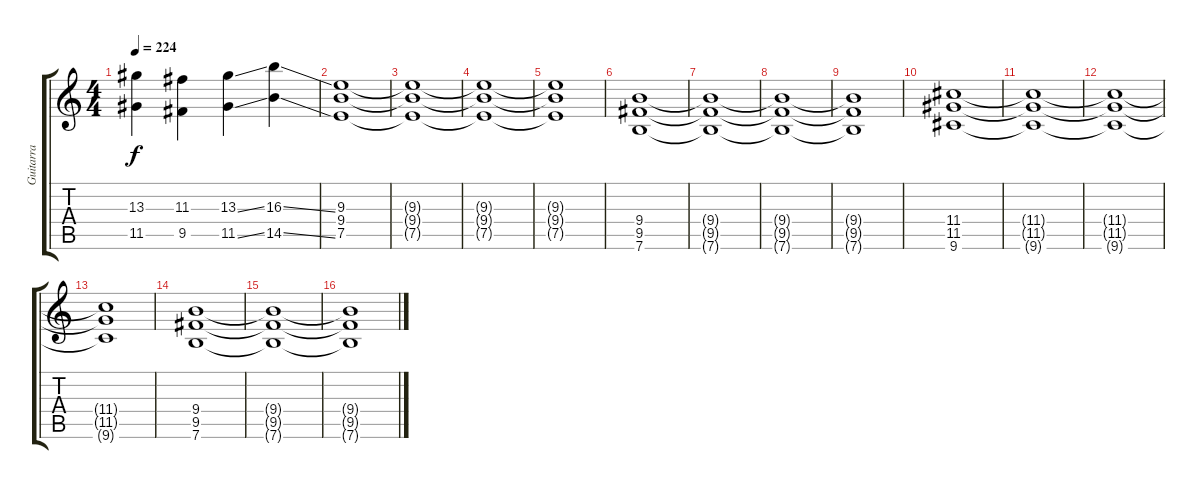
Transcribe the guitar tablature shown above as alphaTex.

\track ("Guitarra" "Guitarra") {instrument electricguitarjazz}
\staff {score tabs}
\tuning (E4 B3 G3 D3 A2 E2) {hide}
\ts (4 4)
\tempo 224
\clef g2
\ks c
(13.3{t} 11.5{t}).4{dy f} (11.3 9.5).4 (13.3{ss} 11.5{ss}).4 (16.3{ss} 14.5{ss}).4 |
(9.3 9.4 7.5).1{volume 8 balance 8} |
(9.3{t} 9.4{t} 7.5{t}).1 |
(9.3{t} 9.4{t} 7.5{t}).1 |
(9.3{t} 9.4{t} 7.5{t}).1 |
(9.4 9.5 7.6).1 |
(9.4{t} 9.5{t} 7.6{t}).1 |
(9.4{t} 9.5{t} 7.6{t}).1 |
(9.4{t} 9.5{t} 7.6{t}).1 |
(11.4 11.5 9.6).1 |
(11.4{t} 11.5{t} 9.6{t}).1 |
(11.4{t} 11.5{t} 9.6{t}).1 |
(11.4{t} 11.5{t} 9.6{t}).1 |
(9.4 9.5 7.6).1 |
(9.4{t} 9.5{t} 7.6{t}).1 |
(9.4{t} 9.5{t} 7.6{t}).1
